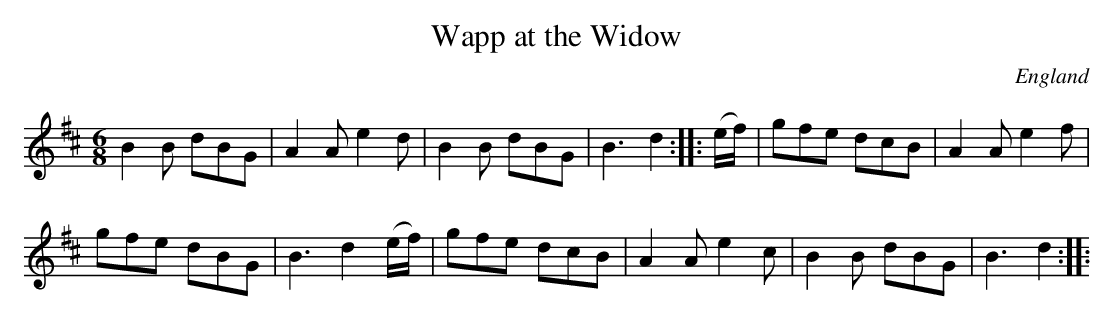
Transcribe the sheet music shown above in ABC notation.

X:1
T:Wapp at the Widow
L:1/8
M:6/8
O:England
K:D major
B2B dBG | A2A e2d | B2B dBG | B3 d2 :: \
(e/f/) | \
gfe dcB | A2A e2f |!gfe dBG | B3 d2(e/f/) | gfe dcB | A2A e2c | B2B dBG | B3 d2 ::
